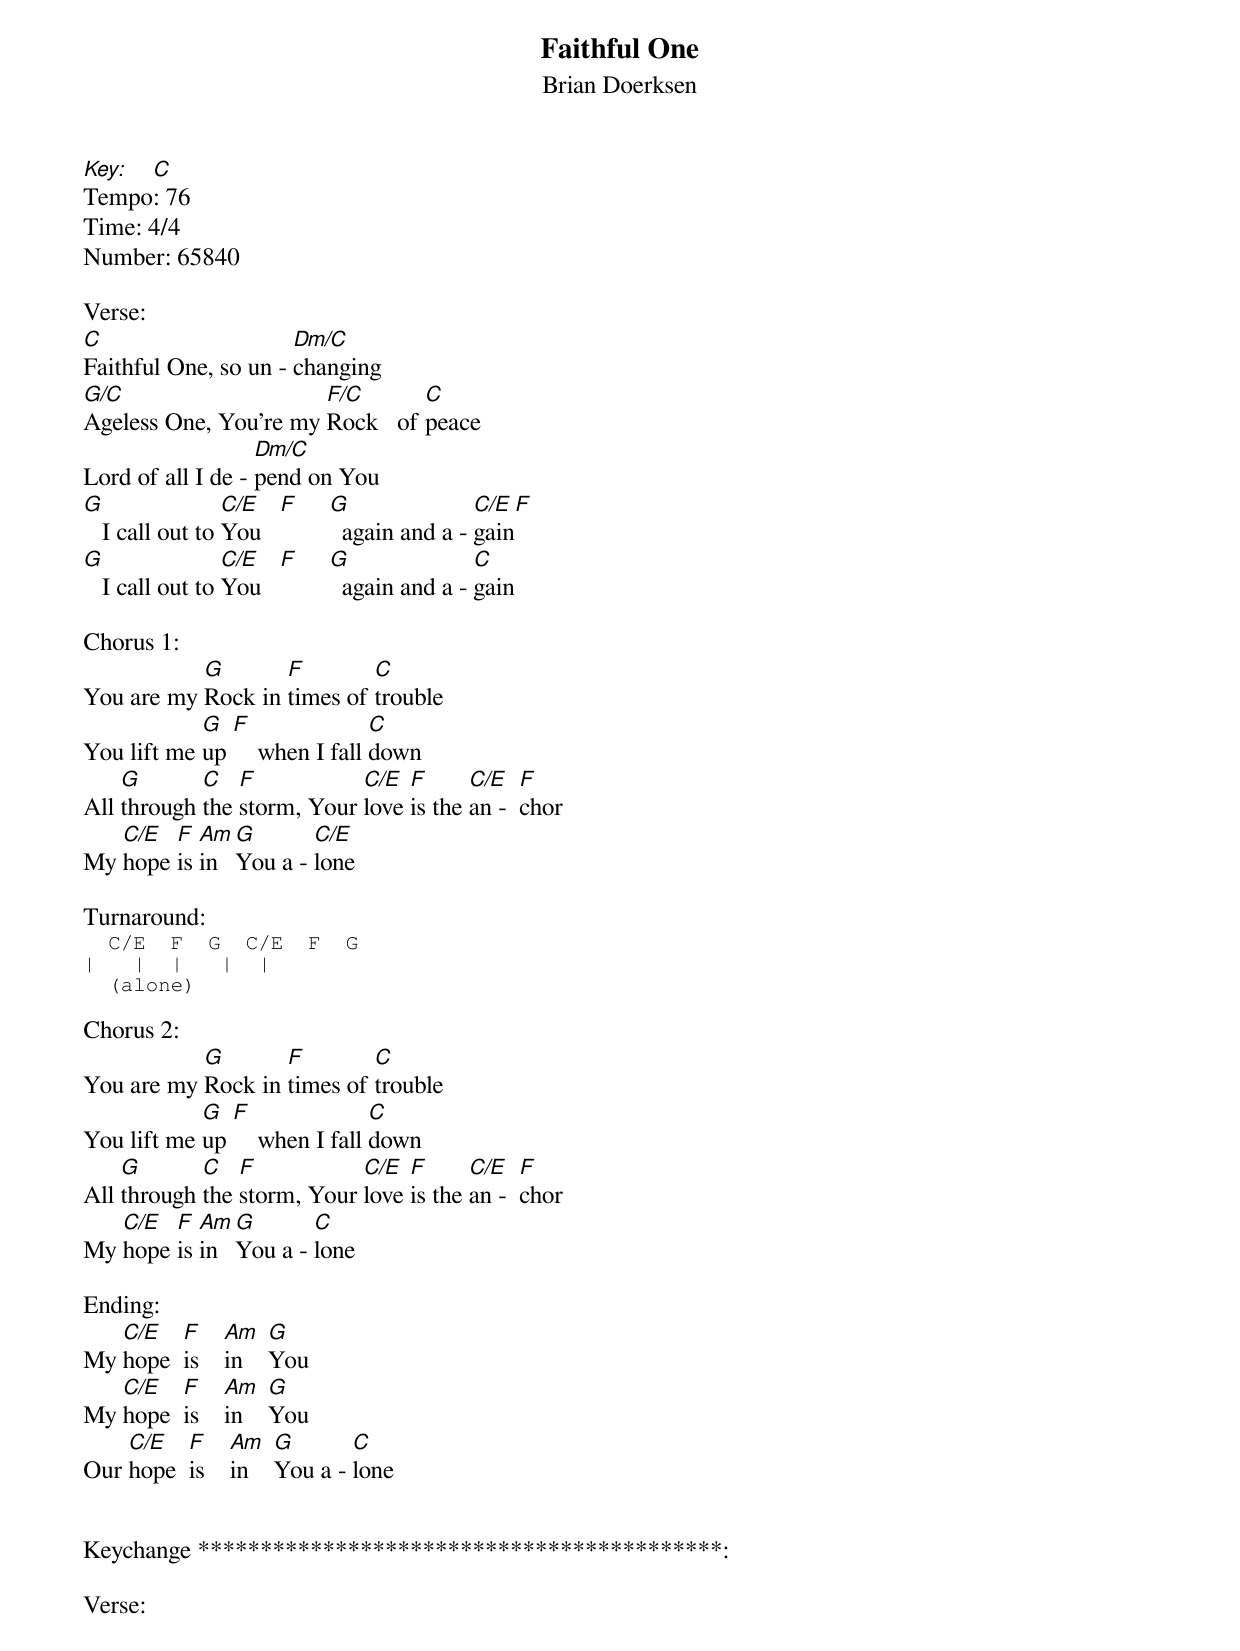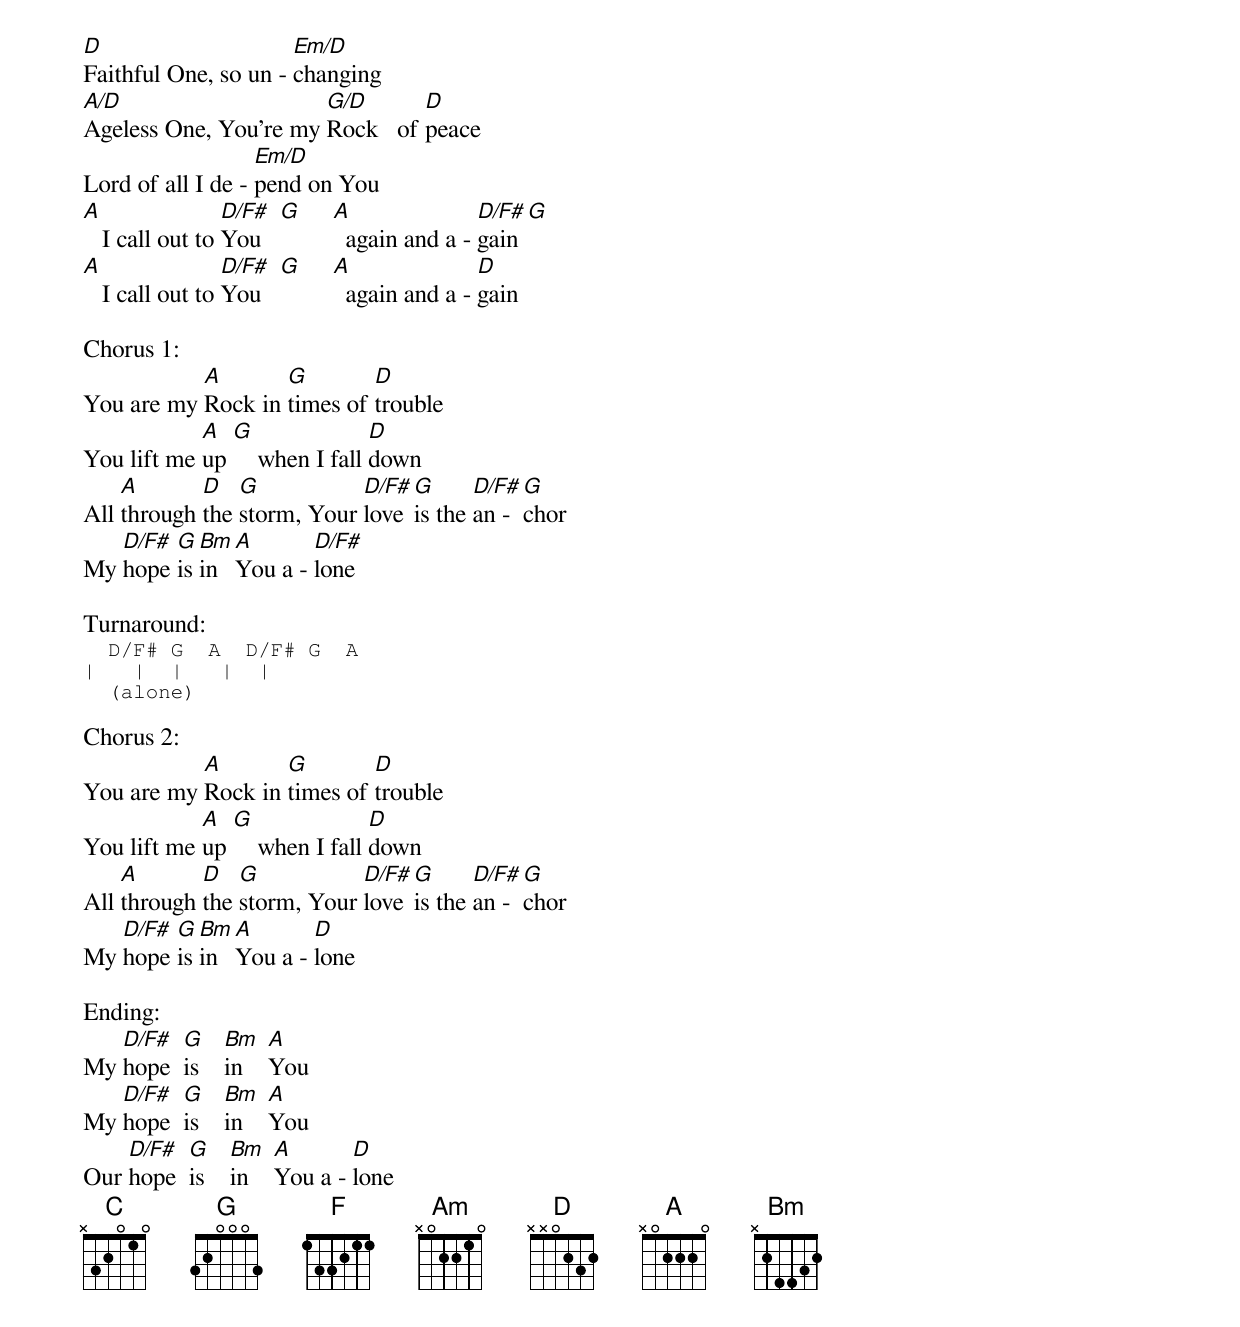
Faithful One
Brian Doerksen
Key: C
Tempo: 76
Time: 4/4
CCLI: 65840
Number: 65840

Verse:
C                     Dm/C
Faithful One, so un - changing
G/C                    F/C       C
Ageless One, You’re my Rock   of peace
                   Dm/C
Lord of all I de - pend on You
G                C/E   F    G               C/E    F
   I call out to You          again and a - gain
G                C/E   F    G               C
   I call out to You          again and a - gain

Chorus 1:
           G       F        C
You are my Rock in times of trouble
            G  F               C
You lift me up     when I fall down
    G       C   F           C/E  F      C/E   F
All through the storm, Your love is the an -  chor
   C/E  F  Am G       C/E
My hope is in You a - lone

Turnaround:
  C/E  F  G  C/E  F  G
|   |  |   |  |
  (alone)

Chorus 2:
           G       F        C
You are my Rock in times of trouble
            G  F               C
You lift me up     when I fall down
    G       C   F           C/E  F      C/E   F
All through the storm, Your love is the an -  chor
   C/E  F  Am G       C
My hope is in You a - lone

Ending:
   C/E   F     Am    G
My hope  is    in    You
   C/E   F     Am    G
My hope  is    in    You
    C/E   F     Am    G       C
Our hope  is    in    You a - lone


Keychange ******************************************:

Verse:
D                     Em/D
Faithful One, so un - changing
A/D                    G/D       D
Ageless One, You’re my Rock   of peace
                   Em/D
Lord of all I de - pend on You
A                D/F#  G    A               D/F#   G
   I call out to You          again and a - gain
A                D/F#  G    A               D
   I call out to You          again and a - gain

Chorus 1:
           A       G        D
You are my Rock in times of trouble
            A  G               D
You lift me up     when I fall down
    A       D   G           D/F# G      D/F#  G
All through the storm, Your love is the an -  chor
   D/F# G  Bm A       D/F#
My hope is in You a - lone

Turnaround:
  D/F# G  A  D/F# G  A
|   |  |   |  |
  (alone)

Chorus 2:
           A       G        D
You are my Rock in times of trouble
            A  G               D
You lift me up     when I fall down
    A       D   G           D/F# G      D/F#  G
All through the storm, Your love is the an -  chor
   D/F# G  Bm A       D
My hope is in You a - lone

Ending:
   D/F#  G     Bm    A
My hope  is    in    You
   D/F#  G     Bm    A
My hope  is    in    You
    D/F#  G     Bm    A       D
Our hope  is    in    You a - lone
